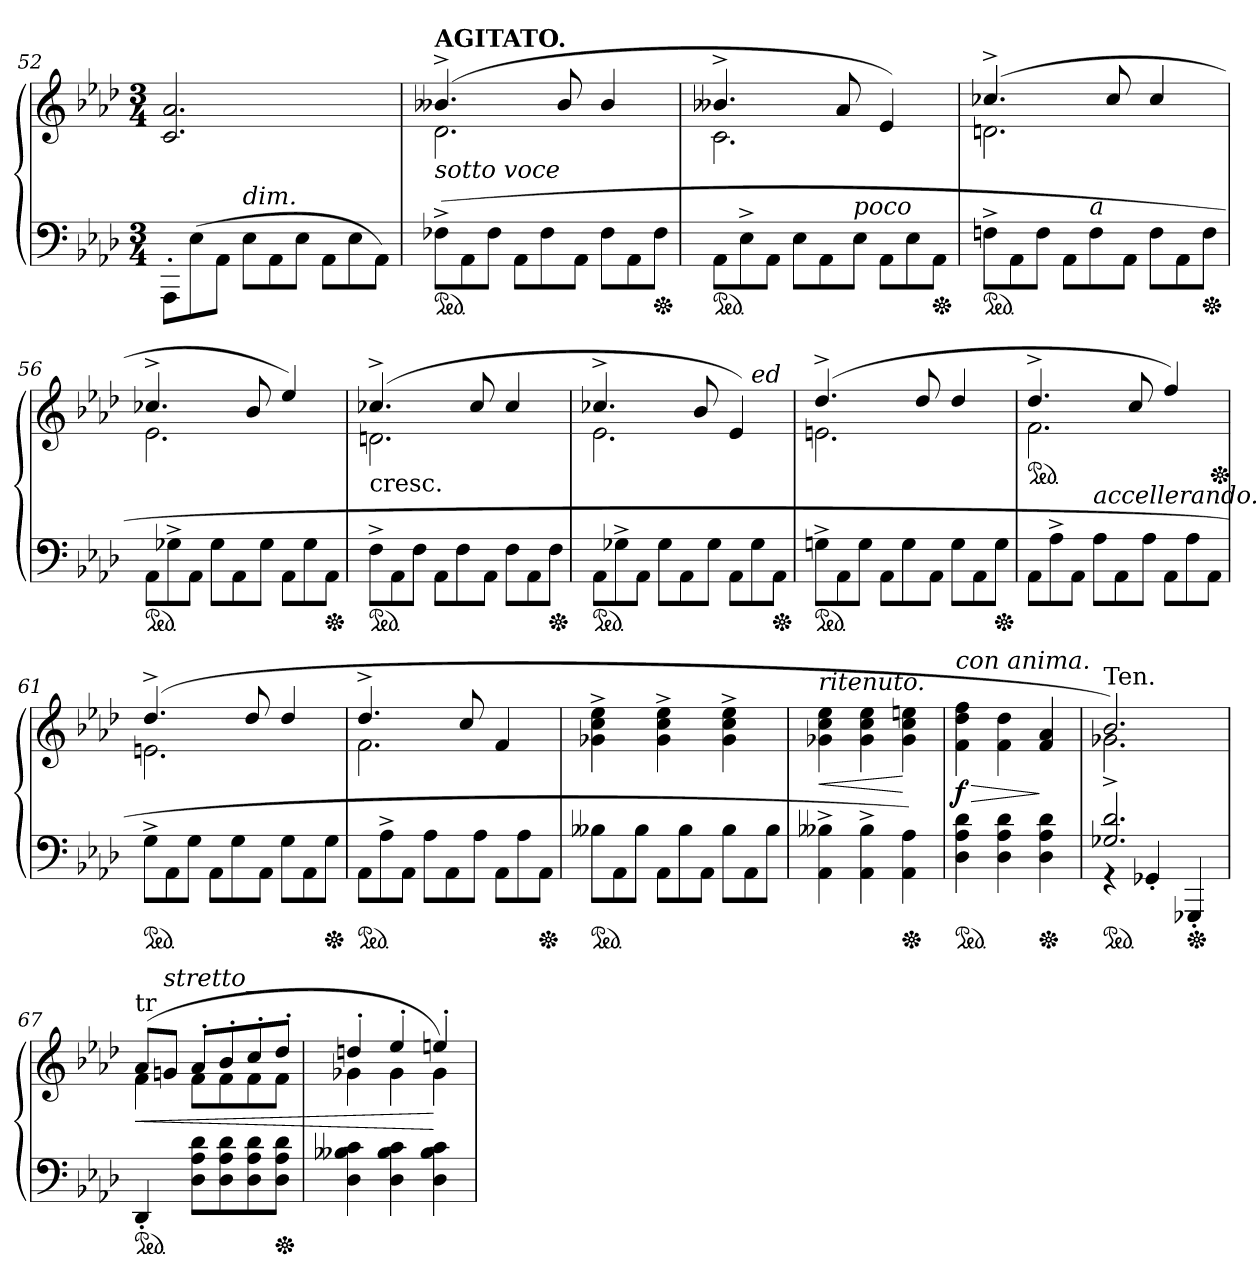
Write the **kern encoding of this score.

**kern	**kern	**dynam
*part1	*part1	*part1
*staff2	*staff1	*staff1/2
*clefF4	*clefG2	*
*k[b-e-a-d-]	*k[b-e-a-d-]	*
*M3/4	*M3/4	*
*Xtuplet	*	*
=52	=52	=52
12AAA-'\L	2.c 2.a-	.
(12E-	.	.
12AA-J	.	.
!LO:TX:a:i:t=dim.	!	!
12E-\L	.	.
12AA-	.	.
12E-J	.	.
12AA-\L	.	.
12E-	.	.
12AA-J)	.	.
=53	=53	=53
*	*^	*
!	!LO:TX:a:B:t=AGITATO.	!	!
!	!LO:TX:b:i:t=sotto voce	!	!
*ped	*	*	*
(>12F-X^\L	(4.b--X^	2.d-	.
12AA-	.	.	.
12F-J	.	.	.
12AA-\L	.	.	.
12F-	.	.	.
.	8b--	.	.
12AA-J	.	.	.
12F-\L	4b--	.	.
12AA-	.	.	.
*Xped	*	*	*
12F-J	.	.	.
=54	=54	=54	=54
*ped	*	*	*
12AA-\L	4.b--X^	2.c	.
12E-^	.	.	.
12AA-J	.	.	.
12E-\L	.	.	.
12AA-	.	.	.
.	8a-	.	.
!LO:TX:a:i:t=poco	!	!	!
12E-J	.	.	.
12AA-\L	4e-)	.	.
12E-	.	.	.
*Xped	*	*	*
12AA-J	.	.	.
=55	=55	=55	=55
*ped	*	*	*
12Fn^\L	(4.cc-X^	2.dn	.
12AA-	.	.	.
12FJ	.	.	.
12AA-\L	.	.	.
!LO:TX:a:i:t=a	!	!	!
12F	.	.	.
.	8cc-	.	.
12AA-J	.	.	.
12F\L	4cc-	.	.
12AA-	.	.	.
*Xped	*	*	*
12FJ	.	.	.
=56	=56	=56	=56
!LO:TX:a:i:t=poco	!	!	!
!LO:TX:a:t=przerywana linia do taktu 60	!	!	!
*ped	*	*	*
12AA-\L	4.cc-X^	2.e-	.
12G-X^	.	.	.
12AA-J	.	.	.
12G-\L	.	.	.
12AA-	.	.	.
.	8b-	.	.
12G-J	.	.	.
12AA-\L	4ee-)	.	.
12G-	.	.	.
*Xped	*	*	*
12AA-J	.	.	.
=57	=57	=57	=57
!	!LO:TX:c:t=cresc.	!	!
*ped	*	*	*
12F^\L	(4.cc-X^	2.dn	.
12AA-	.	.	.
12FJ	.	.	.
12AA-\L	.	.	.
12F	.	.	.
.	8cc-	.	.
12AA-J	.	.	.
12F\L	4cc-	.	.
12AA-	.	.	.
*Xped	*	*	*
12FJ	.	.	.
=58	=58	=58	=58
*	*	*^	*
*ped	*	*	*	*
12AA-\L	4.cc-X^	2.e-	3..ryy	.
12G-X^	.	.	.	.
12AA-J	.	.	.	.
12G-\L	.	.	.	.
12AA-	.	.	.	.
.	8b-	.	.	.
12G-J	.	.	.	.
12AA-\L	4e-)	.	.	.
!	!	!	!LO:TX:a:i:t=ed	!
12G-	.	.	6ryy	.
*Xped	*	*	*	*
12AA-J	.	.	.	.
*	*	*v	*v	*
=59	=59	=59	=59
*ped	*	*	*
12Gn^\L	(4.dd-^	2.en	.
12AA-	.	.	.
12GJ	.	.	.
12AA-\L	.	.	.
12G	.	.	.
.	8dd-	.	.
12AA-J	.	.	.
12G\L	4dd-	.	.
12AA-	.	.	.
*Xped	*	*	*
12GJ	.	.	.
=60	=60	=60	=60
*	*ped	*	*
12AA-\L	4.dd-^	2.f	.
12A-^	.	.	.
12AA-J	.	.	.
!LO:TX:a:i:t=accellerando.	!	!	!
12A-\L	.	.	.
12AA-	.	.	.
.	8cc	.	.
12A-J	.	.	.
12AA-\L	4ff)	.	.
12A-	.	.	.
*	*Xped	*	*
12AA-J	.	.	.
=61	=61	=61	=61
*ped	*	*	*
12G^L	(4.dd-^	2.en	.
12AA-	.	.	.
12GJ	.	.	.
12AA-L	.	.	.
12G\	.	.	.
.	8dd-	.	.
12AA-J	.	.	.
12GL	4dd-	.	.
12AA-	.	.	.
*Xped	*	*	*
12GJ	.	.	.
=62	=62	=62	=62
*ped	*	*	*
12AA-L	4.dd-^	2.f	.
12A-^\	.	.	.
12AA-J	.	.	.
12A-L	.	.	.
12AA-	.	.	.
.	8cc	.	.
12A-J	.	.	.
12AA-L	4f	.	.
12A-\	.	.	.
*Xped	*	*	*
12AA-J	.	.	.
*	*v	*v	*
=63	=63	=63
*ped	*	*
12B--XL	4g-X^< 4cc^< 4ee-^<	.
12AA-	.	.
12B--J	.	.
12AA-L	4g-^< 4cc^< 4ee-^<	.
12B--\	.	.
12AA-J	.	.
12B--L	4g-^< 4cc^< 4ee-^<	.
12AA-	.	.
12B--J	.	.
=64	=64	=64
!	!LO:TX:a:i:t=ritenuto.	!
4AA-^< 4B--X^<	4g-X 4cc 4ee-	<
4AA-^< 4B--^<	4g- 4cc 4ee-	.
*Xped	*	*
4AA- 4A-)	4g- 4cc 4een	[
=65	=65	=65
!	!LO:TX:a:i:t=con anima.	!
*ped	*	*
4D- 4A- 4d-	4f 4dd- 4ff	> f
4D- 4A- 4d-	4f\ 4dd-\	.
*Xped	*	*
4D- 4A- 4d-	4f 4a-	]
=66	=66	=66
*^	*^	*
!	!	!LO:TX:a:t=Ten.	!	!
*ped	*	*	*	*
2.G-X 2.d-	4rGG	2.b-)	2.g-X^	.
.	4GG-X'/	.	.	.
*Xped	*	*	*	*
.	4GGG-X'/	.	.	.
=67	=67	=67	=67	=67
!	!	!LO:TX:a:t=tr	!	!
*v	*v	*	*	*
*ped	*	*	*
4DD-'	(8a-L	4f	<
!	!LO:TX:a:i:t=stretto_	!	!
.	8gnJ	.	.
8D- 8A- 8d-L	8a-'L	8fL	.
8D- 8A- 8d-	8b-'	8f	.
8D- 8A- 8d-	8cc'	8f	.
*Xped	*	*	*
8D- 8A- 8d-J	8dd-'J	8fJ	.
=68	=68	=68	=68
4D- 4B--X 4c	4ddn'	4g-X	.
4D- 4B-- 4c	4ee-'	4g-	.
4D- 4B-- 4c	4een'	4g-)	[
*	*v	*v	*
=	=	=
*-	*-	*-
